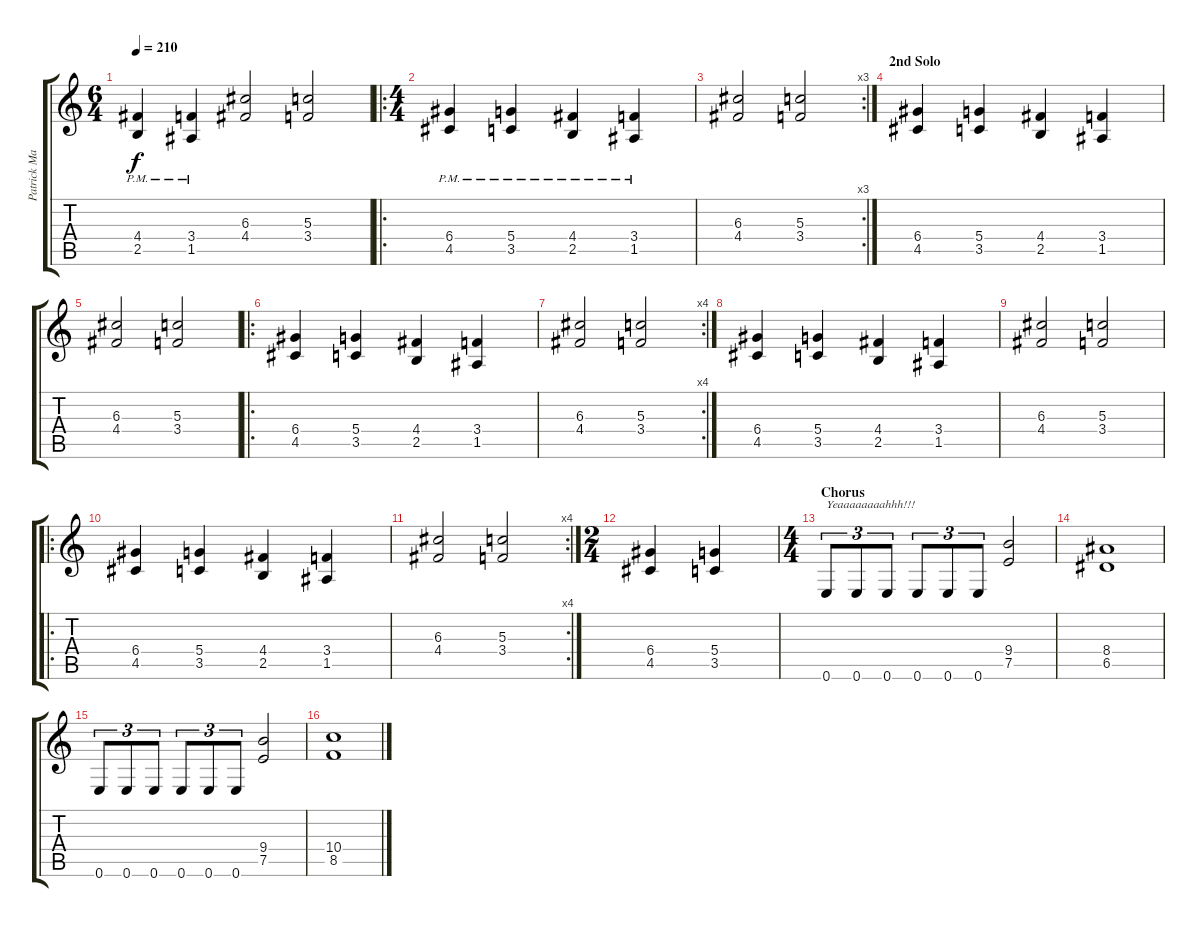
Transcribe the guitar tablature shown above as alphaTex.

\track ("Patrick Mameli " "Patrick Ma") {instrument distortionguitar}
\staff {score tabs}
\tuning (E4 B3 G3 D3 A2 E2) {hide}
\ts (6 4)
\tempo 210
\clef g2
\ks c
(4.4{pm} 2.5{pm}).4{dy f} (3.4{pm} 1.5{pm}).4 (6.3 4.4).2 (5.3 3.4).2 |
\ro
\ts (4 4)
(6.4{pm} 4.5{pm}).4 (5.4{pm} 3.5{pm}).4 (4.4{pm} 2.5{pm}).4 (3.4{pm} 1.5{pm}).4 |
\rc 3
(6.3 4.4).2 (5.3 3.4).2 |
\section ("" "2nd Solo")
(6.4 4.5).4 (5.4 3.5).4 (4.4 2.5).4 (3.4 1.5).4 |
(6.3 4.4).2 (5.3 3.4).2 |
\ro
(6.4 4.5).4 (5.4 3.5).4 (4.4 2.5).4 (3.4 1.5).4 |
\rc 4
(6.3 4.4).2 (5.3 3.4).2 |
(6.4 4.5).4 (5.4 3.5).4 (4.4 2.5).4 (3.4 1.5).4 |
(6.3 4.4).2 (5.3 3.4).2 |
\ro
(6.4 4.5).4 (5.4 3.5).4 (4.4 2.5).4 (3.4 1.5).4 |
\rc 4
(6.3 4.4).2 (5.3 3.4).2 |
\ts (2 4)
(6.4 4.5).4 (5.4 3.5).4 |
\ts (4 4)
\section ("" "Chorus")
0.6.8{tu (3 2) txt "Yeaaaaaaaahhh!!!"} 0.6.8{tu (3 2)} 0.6.8{tu (3 2)} 0.6.8{tu (3 2)} 0.6.8{tu (3 2)} 0.6.8{tu (3 2)} (9.4 7.5).2 |
(8.4 6.5).1 |
0.6.8{tu (3 2)} 0.6.8{tu (3 2)} 0.6.8{tu (3 2)} 0.6.8{tu (3 2)} 0.6.8{tu (3 2)} 0.6.8{tu (3 2)} (9.4 7.5).2 |
(10.4 8.5).1
